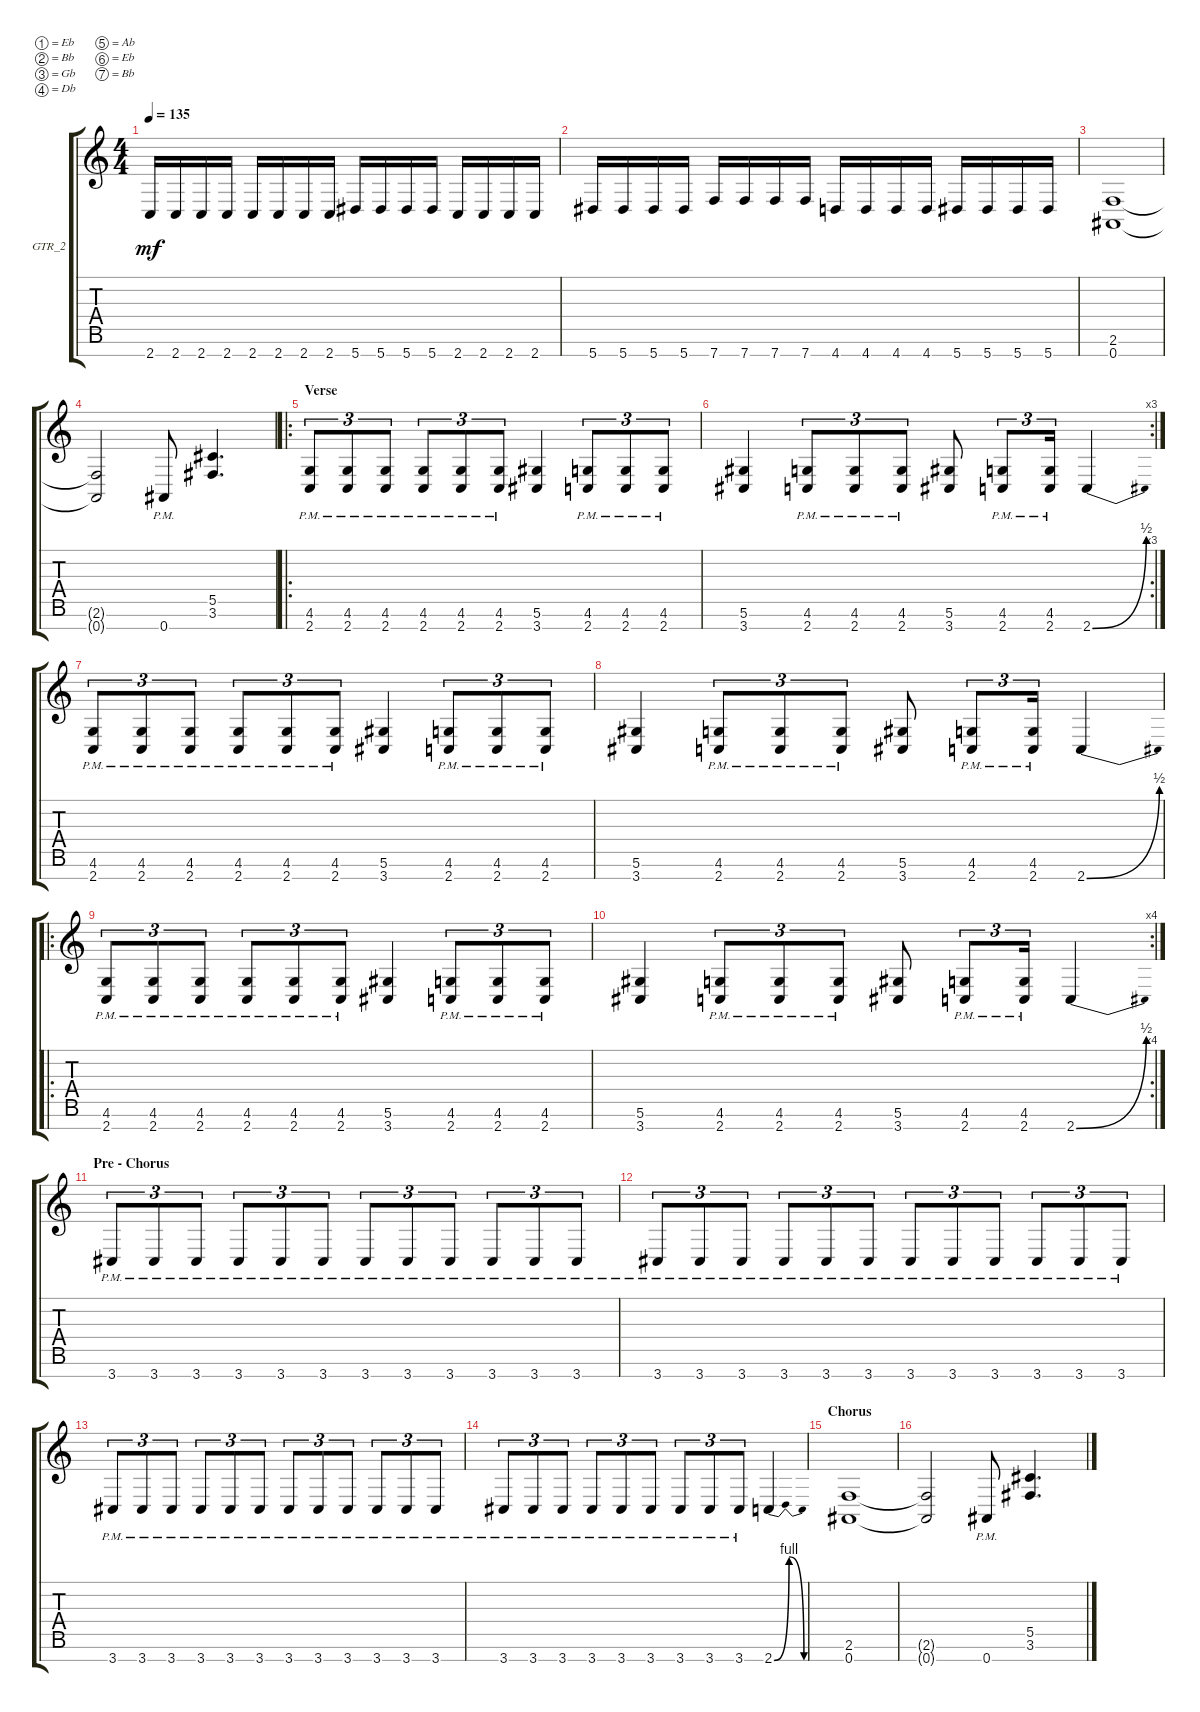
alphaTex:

\defaultSystemsLayout 4
\bracketExtendMode groupsimilarinstruments
\firstSystemTrackNameOrientation horizontal
\otherSystemsTrackNameOrientation horizontal
\track ("GTR_2" "GTR_2") {instrument distortionguitar}
\staff {score tabs}
\tuning (Eb4 Bb3 Gb3 Db3 Ab2 Eb2 Bb1)
\ts (4 4)
\tempo 135
\clef g2
\ks c
2.7.16{dy mf} 2.7.16 2.7.16 2.7.16 2.7.16 2.7.16 2.7.16 2.7.16 5.7.16 5.7.16 5.7.16 5.7.16 2.7.16 2.7.16 2.7.16 2.7.16 |
5.7.16 5.7.16 5.7.16 5.7.16 7.7.16 7.7.16 7.7.16 7.7.16 4.7.16 4.7.16 4.7.16 4.7.16 5.7.16 5.7.16 5.7.16 5.7.16 |
(0.7 2.6).1 |
(0.7{t} 2.6{t}).2 0.7{pm}.8 (3.6 5.5).4{d} |
\ro
\section ("" "Verse")
(2.7{pm} 4.6{pm}).8{tu (3 2)} (2.7{pm} 4.6{pm}).8{tu (3 2)} (2.7{pm} 4.6{pm}).8{tu (3 2)} (2.7{pm} 4.6{pm}).8{tu (3 2)} (2.7{pm} 4.6{pm}).8{tu (3 2)} (2.7{pm} 4.6{pm}).8{tu (3 2)} (3.7 5.6).4 (2.7{pm} 4.6{pm}).8{tu (3 2)} (2.7{pm} 4.6{pm}).8{tu (3 2)} (2.7{pm} 4.6{pm}).8{tu (3 2)} |
\rc 3
(3.7 5.6).4 (2.7{pm} 4.6{pm}).8{tu (3 2)} (2.7{pm} 4.6{pm}).8{tu (3 2)} (2.7{pm} 4.6{pm}).8{tu (3 2)} (3.7 5.6).8 (2.7{pm} 4.6{pm}).8{tu (3 2)} (2.7{pm} 4.6{pm}).16{tu (3 2)} 2.7{be (bend 0 0 14.399999999999999 2)}.4 |
(2.7{pm} 4.6{pm}).8{tu (3 2)} (2.7{pm} 4.6{pm}).8{tu (3 2)} (2.7{pm} 4.6{pm}).8{tu (3 2)} (2.7{pm} 4.6{pm}).8{tu (3 2)} (2.7{pm} 4.6{pm}).8{tu (3 2)} (2.7{pm} 4.6{pm}).8{tu (3 2)} (3.7 5.6).4 (2.7{pm} 4.6{pm}).8{tu (3 2)} (2.7{pm} 4.6{pm}).8{tu (3 2)} (2.7{pm} 4.6{pm}).8{tu (3 2)} |
(3.7 5.6).4 (2.7{pm} 4.6{pm}).8{tu (3 2)} (2.7{pm} 4.6{pm}).8{tu (3 2)} (2.7{pm} 4.6{pm}).8{tu (3 2)} (3.7 5.6).8 (2.7{pm} 4.6{pm}).8{tu (3 2)} (2.7{pm} 4.6{pm}).16{tu (3 2)} 2.7{be (bend 0 0 14.399999999999999 2)}.4 |
\ro
(2.7{pm} 4.6{pm}).8{tu (3 2)} (2.7{pm} 4.6{pm}).8{tu (3 2)} (2.7{pm} 4.6{pm}).8{tu (3 2)} (2.7{pm} 4.6{pm}).8{tu (3 2)} (2.7{pm} 4.6{pm}).8{tu (3 2)} (2.7{pm} 4.6{pm}).8{tu (3 2)} (3.7 5.6).4 (2.7{pm} 4.6{pm}).8{tu (3 2)} (2.7{pm} 4.6{pm}).8{tu (3 2)} (2.7{pm} 4.6{pm}).8{tu (3 2)} |
\rc 4
(3.7 5.6).4 (2.7{pm} 4.6{pm}).8{tu (3 2)} (2.7{pm} 4.6{pm}).8{tu (3 2)} (2.7{pm} 4.6{pm}).8{tu (3 2)} (3.7 5.6).8 (2.7{pm} 4.6{pm}).8{tu (3 2)} (2.7{pm} 4.6{pm}).16{tu (3 2)} 2.7{be (bend 0 0 14.399999999999999 2)}.4 |
\section ("" "Pre - Chorus")
3.7{pm}.8{tu (3 2)} 3.7{pm}.8{tu (3 2)} 3.7{pm}.8{tu (3 2)} 3.7{pm}.8{tu (3 2)} 3.7{pm}.8{tu (3 2)} 3.7{pm}.8{tu (3 2)} 3.7{pm}.8{tu (3 2)} 3.7{pm}.8{tu (3 2)} 3.7{pm}.8{tu (3 2)} 3.7{pm}.8{tu (3 2)} 3.7{pm}.8{tu (3 2)} 3.7{pm}.8{tu (3 2)} |
3.7{pm}.8{tu (3 2)} 3.7{pm}.8{tu (3 2)} 3.7{pm}.8{tu (3 2)} 3.7{pm}.8{tu (3 2)} 3.7{pm}.8{tu (3 2)} 3.7{pm}.8{tu (3 2)} 3.7{pm}.8{tu (3 2)} 3.7{pm}.8{tu (3 2)} 3.7{pm}.8{tu (3 2)} 3.7{pm}.8{tu (3 2)} 3.7{pm}.8{tu (3 2)} 3.7{pm}.8{tu (3 2)} |
3.7{pm}.8{tu (3 2)} 3.7{pm}.8{tu (3 2)} 3.7{pm}.8{tu (3 2)} 3.7{pm}.8{tu (3 2)} 3.7{pm}.8{tu (3 2)} 3.7{pm}.8{tu (3 2)} 3.7{pm}.8{tu (3 2)} 3.7{pm}.8{tu (3 2)} 3.7{pm}.8{tu (3 2)} 3.7{pm}.8{tu (3 2)} 3.7{pm}.8{tu (3 2)} 3.7{pm}.8{tu (3 2)} |
3.7{pm}.8{tu (3 2)} 3.7{pm}.8{tu (3 2)} 3.7{pm}.8{tu (3 2)} 3.7{pm}.8{tu (3 2)} 3.7{pm}.8{tu (3 2)} 3.7{pm}.8{tu (3 2)} 3.7{pm}.8{tu (3 2)} 3.7{pm}.8{tu (3 2)} 3.7{pm}.8{tu (3 2)} 2.7{be (bendrelease 0 0 10.2 4 35.4 4 47.4 0)}.4 |
\section ("" "Chorus")
(0.7 2.6).1 |
(0.7{t} 2.6{t}).2 0.7{pm}.8 (3.6 5.5).4{d}
